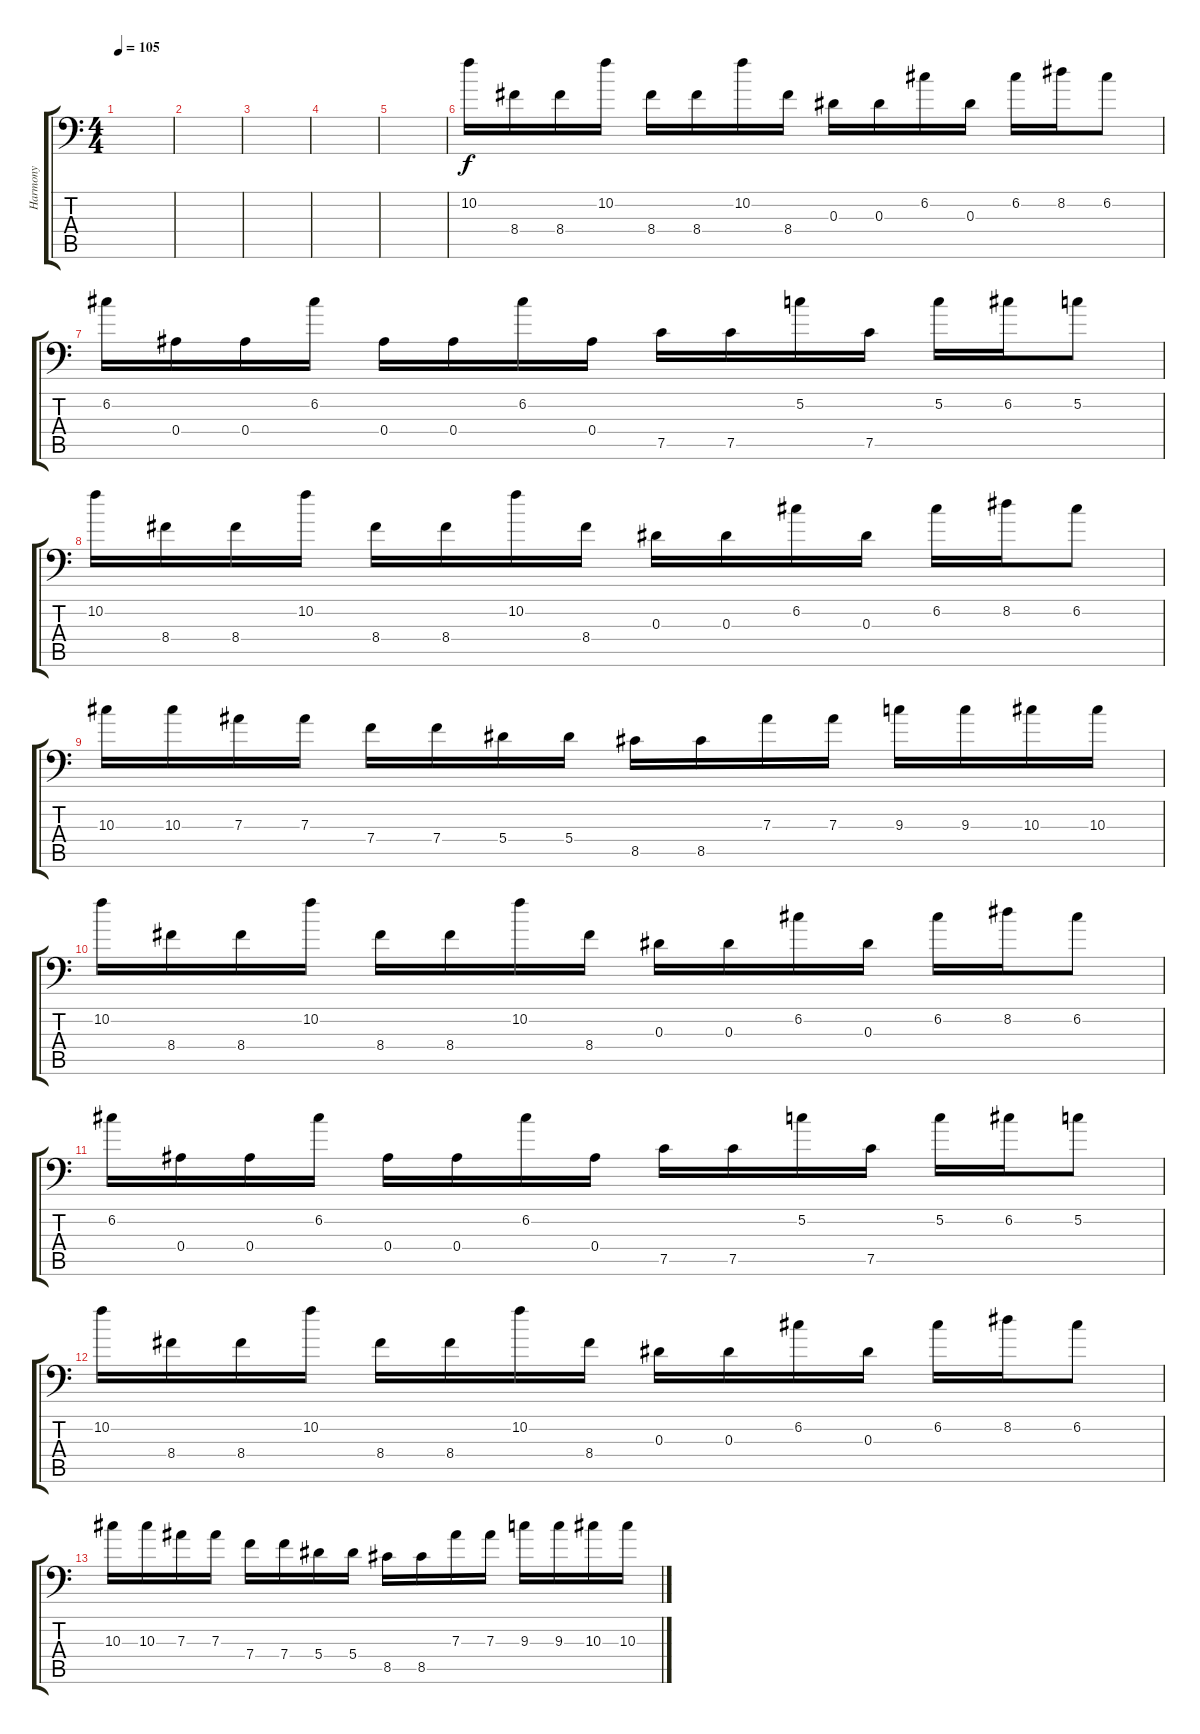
\track ("Harmony" "Harmony") {instrument distortionguitar}
\staff {score tabs}
\tuning (C4 G3 Eb3 Bb2 F2 Bb1) {hide}
\ts (4 4)
\tempo 105
\clef f4
\ks c
|
|
|
|
|
10.2.16 8.4.16 8.4.16 10.2.16 8.4.16 8.4.16 10.2.16 8.4.16 0.3.16 0.3.16 6.2.16 0.3.16 6.2.16 8.2.16 6.2.8 |
6.2.16 0.4.16 0.4.16 6.2.16 0.4.16 0.4.16 6.2.16 0.4.16 7.5.16 7.5.16 5.2.16 7.5.16 5.2.16 6.2.16 5.2.8 |
10.2.16 8.4.16 8.4.16 10.2.16 8.4.16 8.4.16 10.2.16 8.4.16 0.3.16 0.3.16 6.2.16 0.3.16 6.2.16 8.2.16 6.2.8 |
10.3.16 10.3.16 7.3.16 7.3.16 7.4.16 7.4.16 5.4.16 5.4.16 8.5.16 8.5.16 7.3.16 7.3.16 9.3.16 9.3.16 10.3.16 10.3.16 |
10.2.16 8.4.16 8.4.16 10.2.16 8.4.16 8.4.16 10.2.16 8.4.16 0.3.16 0.3.16 6.2.16 0.3.16 6.2.16 8.2.16 6.2.8 |
6.2.16 0.4.16 0.4.16 6.2.16 0.4.16 0.4.16 6.2.16 0.4.16 7.5.16 7.5.16 5.2.16 7.5.16 5.2.16 6.2.16 5.2.8 |
10.2.16 8.4.16 8.4.16 10.2.16 8.4.16 8.4.16 10.2.16 8.4.16 0.3.16 0.3.16 6.2.16 0.3.16 6.2.16 8.2.16 6.2.8 |
10.3.16 10.3.16 7.3.16 7.3.16 7.4.16 7.4.16 5.4.16 5.4.16 8.5.16 8.5.16 7.3.16 7.3.16 9.3.16 9.3.16 10.3.16 10.3.16
